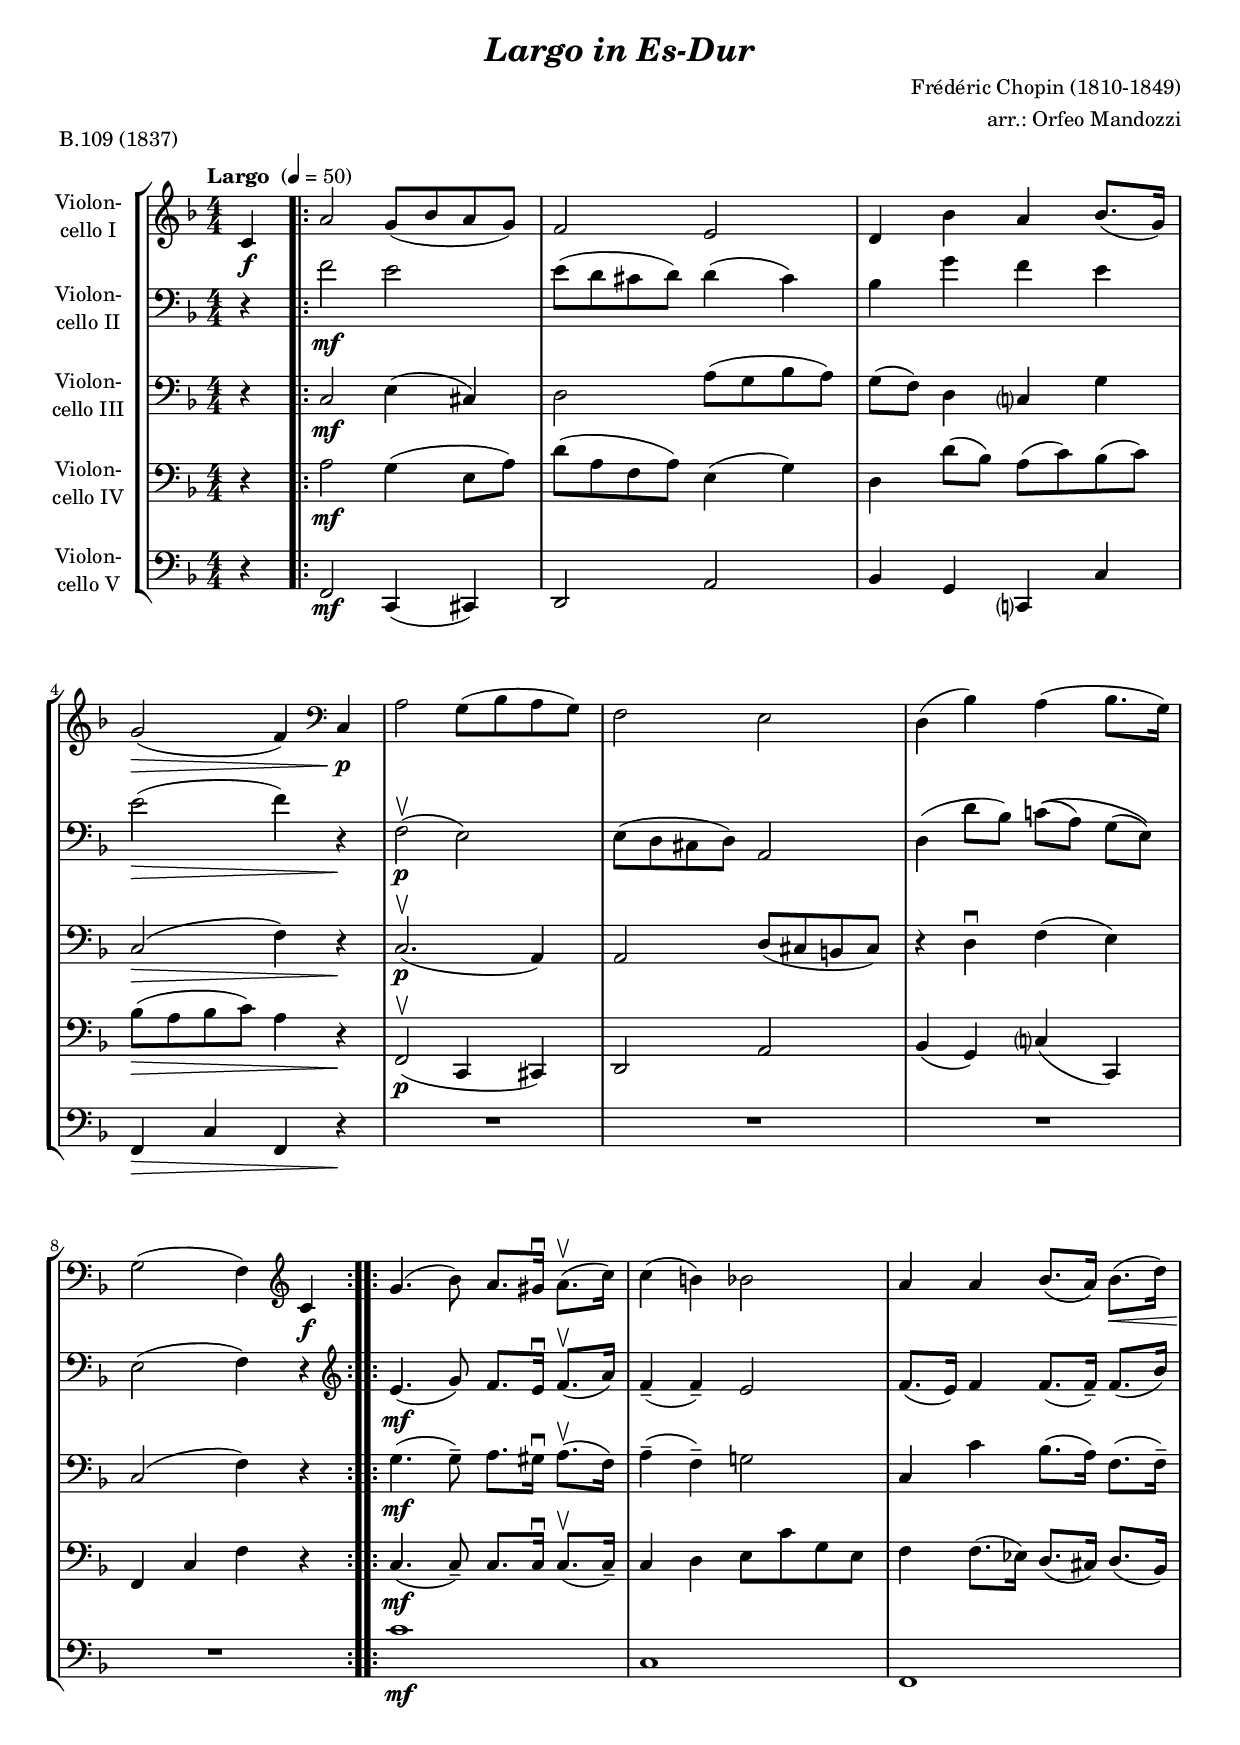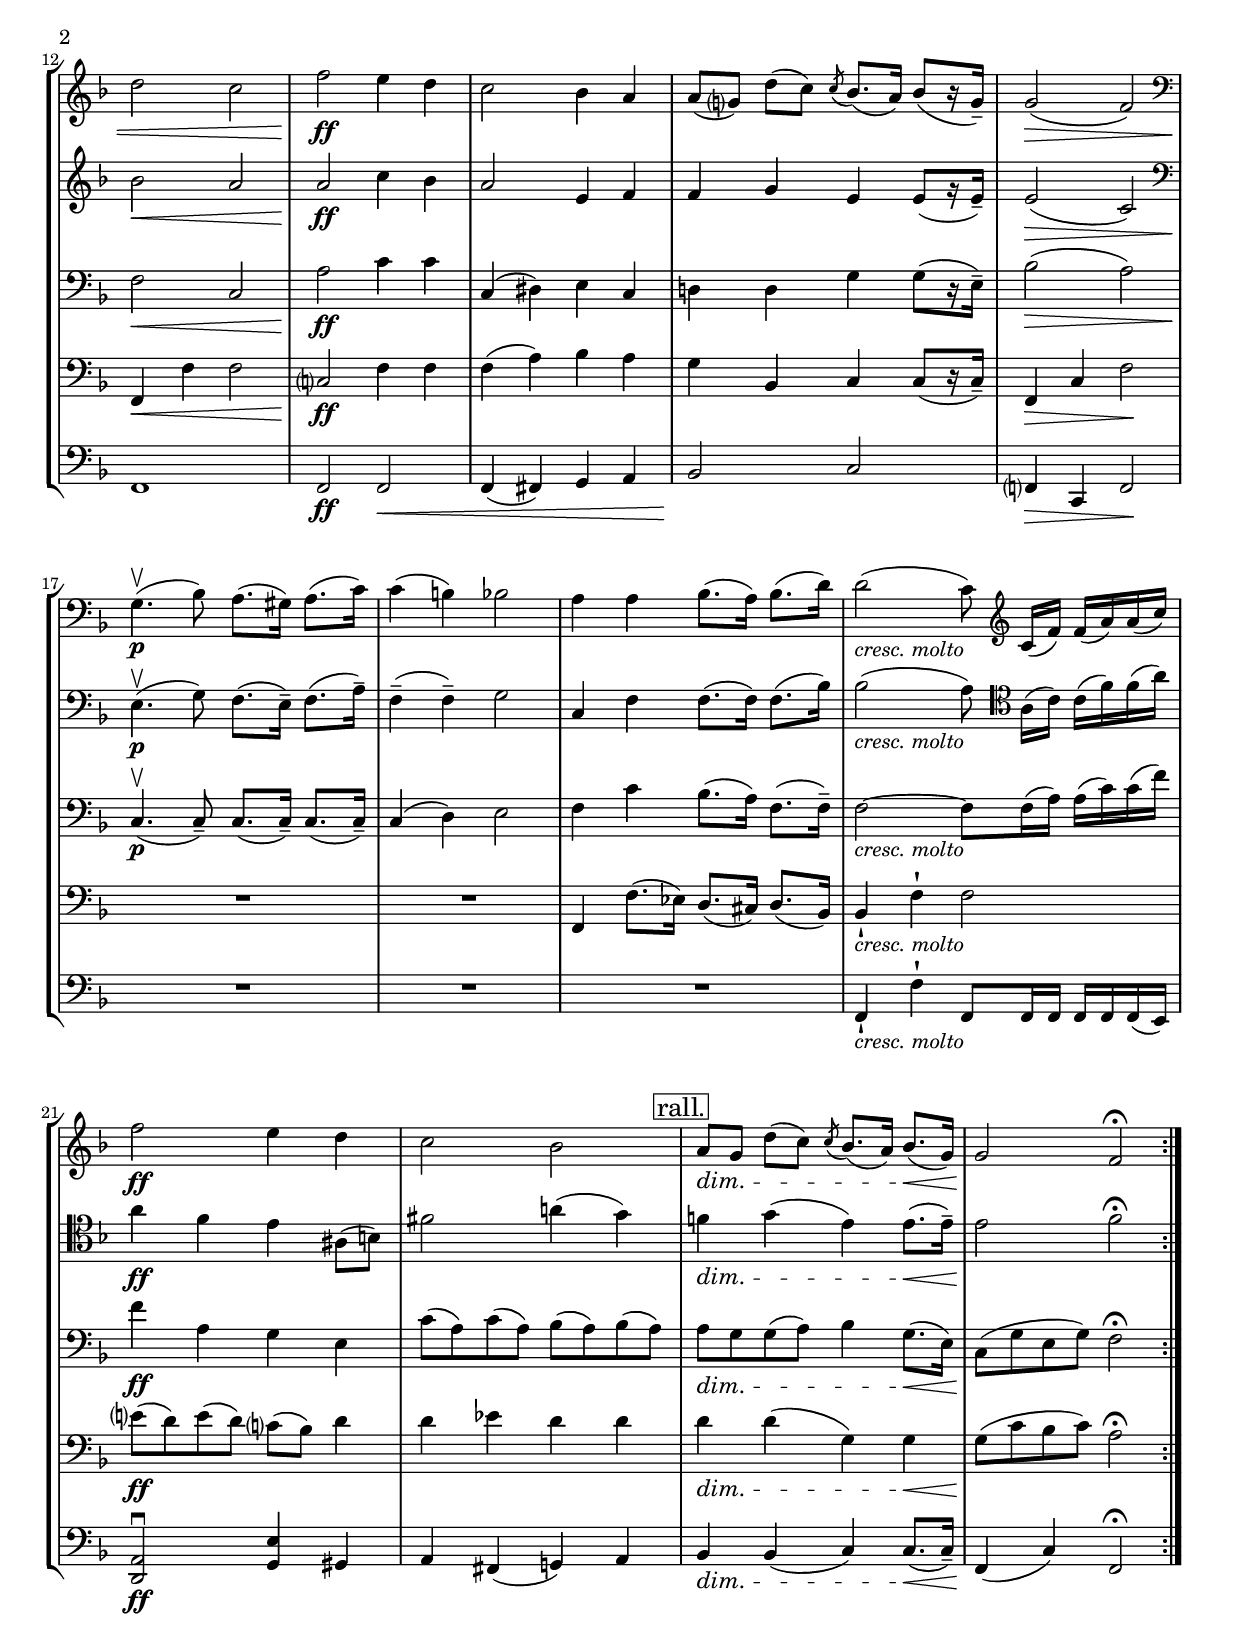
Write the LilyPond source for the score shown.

\version "2.18.2"
\include "deutsch.ly"
  
#(set-global-staff-size 18)

\header {
  title     = \markup \bold \italic "Largo in Es-Dur"
  composer  = "Frédéric Chopin (1810-1849)"
  arranger  = "arr.: Orfeo Mandozzi"
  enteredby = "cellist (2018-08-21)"
  piece     = "B.109 (1837)"
}

voiceconsts = {
  \key f \major
  \time 4/4
  \clef "bass"
  \numericTimeSignature
  \compressFullBarRests
  % Set default beaming for all staves
 \set Timing.beamExceptions = #'()
 \set Timing.baseMoment     = #(ly:make-moment 1 4)
 \set Timing.beatStructure  = #'(1 1 1 1)
  \tempo "Largo " 4=50
}

micl = "clarinet"
mifl = "flute"
miob = "oboe"
mifh = "french horn"
misx = "tenor sax"
mist = "string ensemble 1"
miba = "cello"

crmo = \markup \italic "cresc. molto"
rall  = \mark \markup \box "rall."

va = \relative c' {
  \voiceconsts
  \clef "treble"
  
  \partial 4 c4\f
  \repeat volta 2 {
    a'2 g8[( b a g)]
    f2 e
    d4 b' a b8.( g16)
    g2(\> f4) \clef "bass" c,\!\p
    a'2 g8[( b a g)]

    f2 e
    d4( b') a( b8. g16)
    g2( f4) \clef "treble" c'\f
  }

  \repeat volta 2 {
    g'4.( b8) a8. gis16\downbow a8.(\upbow c16)
    c4( h) b2
    a4 a b8.( a16) b8.(\< d16)
    d2 c

    f\!\ff e4 d
    c2 b4 a
    a8( g?) d'( c) \acciaccatura c b8.( a16) b8[( r16 g)]--
    g2(\> f) \clef "bass"
    g,4.(\!\upbow\p b8) a8.( gis16) a8.( c16)

    c4( h) b2
    a4 a b8.( a16) b8.( d16)
    d2(_\crmo c8) \clef "treble" c16[( f)] f( a) a( c)

    f2\ff e4 d
    c2 b \rall
    a8\dim g d'( c) \acciaccatura c b8.( a16) b8.(\< g16)
    g2\! f\fermata
  }
}

vb = \relative c' {
  \voiceconsts

  \partial 4 r4
  \repeat volta 2 {
    f2\mf e
    e8[( d cis d)] d4( cis)
    b g' f e
    e2(\> f4) r\!
    f,2(\upbow\p e)

    e8[( d cis d)] a2
    d4( d'8 b) c!\(( a) g( e)\)
    e2( f4) r4 \clef "treble"
  }

  \repeat volta 2 {
    e'4.(\mf g8) f8. e16\downbow f8.(\upbow a16)
    f4(-- f)-- e2
    f8.( e16) f4 f8.( f16)-- f8.( b16)
    b2\< a

    a\!\ff c4 b
    a2 e4 f
    f g e e8[( r16 e)]--
    e2(\> c) \clef "bass"
    e,4.(\!\upbow\p g8) f8.( e16)-- f8.( a16)--
    f4(-- f)-- g2

    c,4 f f8.( f16) f8.( b16)
    b2(_\crmo a8) \clef "tenor" a16[( c)] c( f) f( a)
    a4\ff f e ais,8( h)

    fis'2 a!4( g) \rall
    f!\dim g( e) e8.(\< e16)--
    e2\! f\fermata
  }
}

vc = \relative c {
  \voiceconsts

  \partial 4 r4
  \repeat volta 2 {
    c2\mf e4( cis)
    d2 a'8[( g b a)]
    g( f) d4 c? g'
    c,2(\> f4) r\!
    c2.(\upbow\p a4)

    a2 d8[( cis h cis)]
    r4 d\downbow f( e)
    c2( f4) r
  }

  \repeat volta 2 {
    g4.(\mf g8)-- a8. gis16\downbow a8.(\upbow f16)
    a4(-- f)-- g!2
    c,4 c' b8.( a16) f8.( f16)--
    f2\< c

    a'\!\ff c4 c
    c,( dis) e c
    d! d g g8[( r16 e)]--
    b'2(\> a)
    c,4.(\!\upbow\p c8)-- c8.( c16)-- c8.( c16)--
    c4( d) e2

    f4 c' b8.( a16) f8.( f16)--
    f2~_\crmo f8 f16( a) a( c) c( f)
    f4\ff a, g e

    c'8[( a) c( a)] b[( a) b( a)] \rall
    a[\dim g g( a)] b4 g8.(\< e16)
    c8[(\! g' e g)] f2\fermata
  }
}

vd = \relative c' {
  \voiceconsts

  \partial 4 r4
  \repeat volta 2 {
    a2\mf g4( e8 a)
    d[( a f a)] e4( g)
    d d'8( b) a[( c) b( c)]
    b[(\> a b c)] a4 r\!
    f,2(\upbow\p c4 cis)

    d2 a'
    b4( g) c?( c,)
    f c' f r
  }

  \repeat volta 2 {
    c4.(\mf c8)-- c8. c16\downbow c8.(\upbow c16)--

    c4 d e8[ c' g e]
    f4 f8.( es16) d8.( cis16) d8.( b16)
    f4\< f' f2

    c?\!\ff f4 f
    f( a) b a
    g b, c c8[( r16 c)]--
    f,4\> c' f2\!
    R1*2

    f,4 f'8.( es16) d8.( cis16) d8.( b16)
    b4-!_\crmo f'-! f2
    e'?8[(\ff d) e( d)] c?( b) d4

    d es d d \rall
    d\dim d( g,) g\<
    g8[(\! c b c)] a2\fermata
  }
}

ve = \relative c, {
  \voiceconsts

  \partial 4 r4
  \repeat volta 2 {
    f2\mf c4( cis)
    d2 a'
    b4 g c,? c'
    f,\> c' f, r\!
    R1*4
  }

  \repeat volta 2 {
    c''1\mf
    c,
    f,
    f

    f2\ff f\<
    f4( fis) g a
    b2\! c
    f,?4\> c f2\!
    R1*3

    f4-!_\crmo f'-! f,8 f16 f f f f( e)
    <d a'>2\downbow\ff <g e'>4 gis
    a fis( g!) a \rall
    b\dim b( c) c8.(\< c16)--
    f,4(\! c') f,2\fermata
  }
}


music = \new StaffGroup <<
      \new Staff {
	\set Staff.midiInstrument = \miba
	\set Staff.instrumentName = \markup \center-column { "Violon-" "cello I" }
	\transpose f f { \va }
      }

      \new Staff {
	\set Staff.midiInstrument = \miba
	\set Staff.instrumentName = \markup \center-column { "Violon-" "cello II" }
	\transpose f f { \vb }
      }

      \new Staff {
	\set Staff.midiInstrument = \miba
	\set Staff.instrumentName = \markup \center-column { "Violon-" "cello III" }
	\transpose f f { \vc }
      }

      \new Staff {
	\set Staff.midiInstrument = \miba
	\set Staff.instrumentName = \markup \center-column { "Violon-" "cello IV" }
	\transpose f f { \vd }
      }

      \new Staff {
	\set Staff.midiInstrument = \miba
	\set Staff.instrumentName = \markup \center-column { "Violon-" "cello V" }
	\transpose f f { \ve }
      }
>>

\book {
  \score {
    \music
    \layout {}
  }

  \score {
    \unfoldRepeats \music

    \midi {
      \context {
        \Score
      }
    }
  }
}
